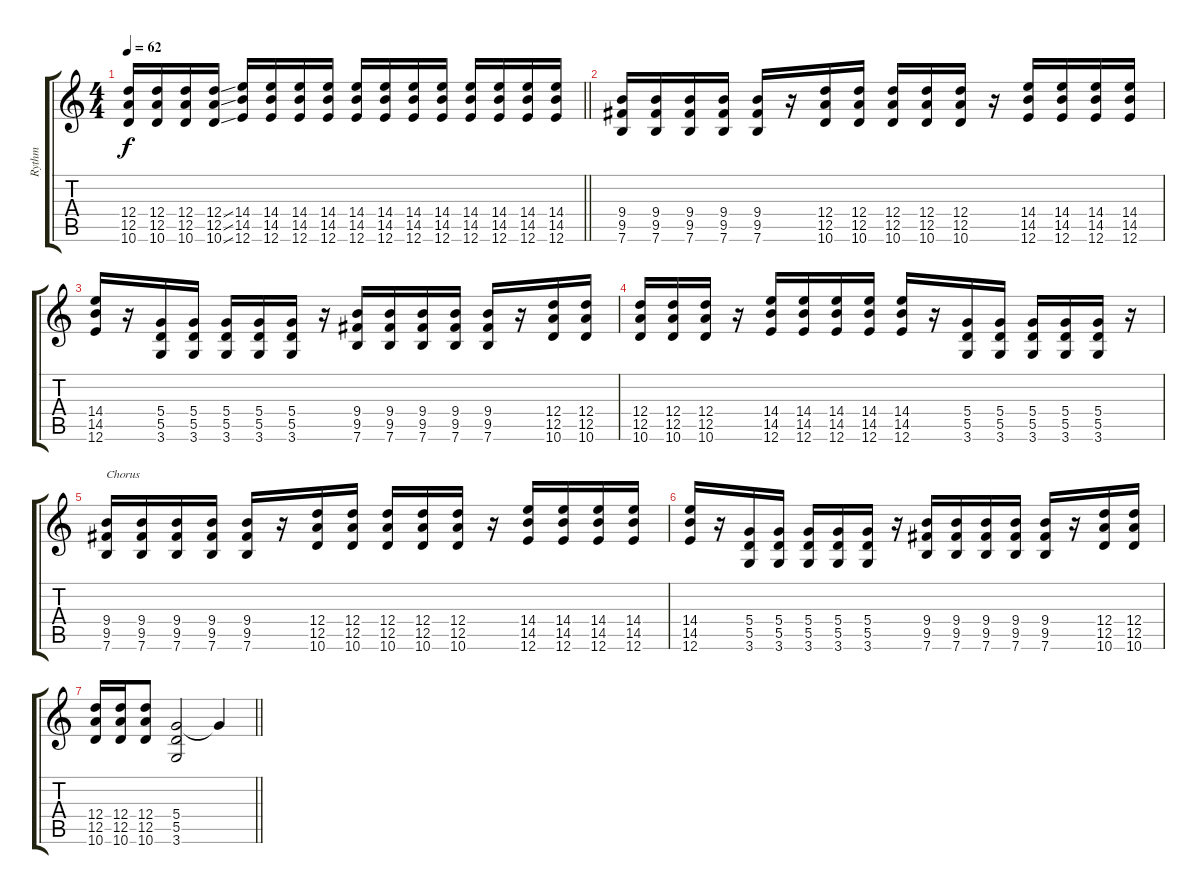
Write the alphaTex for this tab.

\track ("Rythm" "Rythm") {instrument electricguitarclean}
\staff {score tabs}
\tuning (E4 B3 G3 D3 A2 E2) {hide}
\ts (4 4)
\tempo 62
\clef g2
\barLineRight lightlight
\ks c
(12.4 12.5 10.6).16{dy f} (12.4 12.5 10.6).16 (12.4 12.5 10.6).16 (12.4{ss} 12.5{ss} 10.6{ss}).16 (14.4 14.5 12.6).16 (14.4 14.5 12.6).16 (14.4 14.5 12.6).16 (14.4 14.5 12.6).16 (14.4 14.5 12.6).16 (14.4 14.5 12.6).16 (14.4 14.5 12.6).16 (14.4 14.5 12.6).16 (14.4 14.5 12.6).16 (14.4 14.5 12.6).16 (14.4 14.5 12.6).16 (14.4 14.5 12.6).16 |
(9.4 9.5 7.6).16{instrument overdrivenguitar} (9.4 9.5 7.6).16 (9.4 9.5 7.6).16 (9.4 9.5 7.6).16 (9.4 9.5 7.6).16 r.16 (12.4 12.5 10.6).16 (12.4 12.5 10.6).16 (12.4 12.5 10.6).16 (12.4 12.5 10.6).16 (12.4 12.5 10.6).16 r.16 (14.4 14.5 12.6).16 (14.4 14.5 12.6).16 (14.4 14.5 12.6).16 (14.4 14.5 12.6).16 |
(14.4 14.5 12.6).16 r.16 (5.4 5.5 3.6).16 (5.4 5.5 3.6).16 (5.4 5.5 3.6).16 (5.4 5.5 3.6).16 (5.4 5.5 3.6).16 r.16 (9.4 9.5 7.6).16 (9.4 9.5 7.6).16 (9.4 9.5 7.6).16 (9.4 9.5 7.6).16 (9.4 9.5 7.6).16 r.16 (12.4 12.5 10.6).16 (12.4 12.5 10.6).16 |
(12.4 12.5 10.6).16 (12.4 12.5 10.6).16 (12.4 12.5 10.6).16 r.16 (14.4 14.5 12.6).16 (14.4 14.5 12.6).16 (14.4 14.5 12.6).16 (14.4 14.5 12.6).16 (14.4 14.5 12.6).16 r.16 (5.4 5.5 3.6).16 (5.4 5.5 3.6).16 (5.4 5.5 3.6).16 (5.4 5.5 3.6).16 (5.4 5.5 3.6).16 r.16 |
(9.4 9.5 7.6).16{txt "Chorus" instrument overdrivenguitar} (9.4 9.5 7.6).16 (9.4 9.5 7.6).16 (9.4 9.5 7.6).16 (9.4 9.5 7.6).16 r.16 (12.4 12.5 10.6).16 (12.4 12.5 10.6).16 (12.4 12.5 10.6).16 (12.4 12.5 10.6).16 (12.4 12.5 10.6).16 r.16 (14.4 14.5 12.6).16 (14.4 14.5 12.6).16 (14.4 14.5 12.6).16 (14.4 14.5 12.6).16 |
(14.4 14.5 12.6).16 r.16 (5.4 5.5 3.6).16 (5.4 5.5 3.6).16 (5.4 5.5 3.6).16 (5.4 5.5 3.6).16 (5.4 5.5 3.6).16 r.16 (9.4 9.5 7.6).16 (9.4 9.5 7.6).16 (9.4 9.5 7.6).16 (9.4 9.5 7.6).16 (9.4 9.5 7.6).16 r.16 (12.4 12.5 10.6).16 (12.4 12.5 10.6).16 |
\barLineRight lightlight
(12.4 12.5 10.6).16 (12.4 12.5 10.6).16 (12.4 12.5 10.6).8 (5.4 5.5 3.6).2{volume 13} 5.4{t}.4
